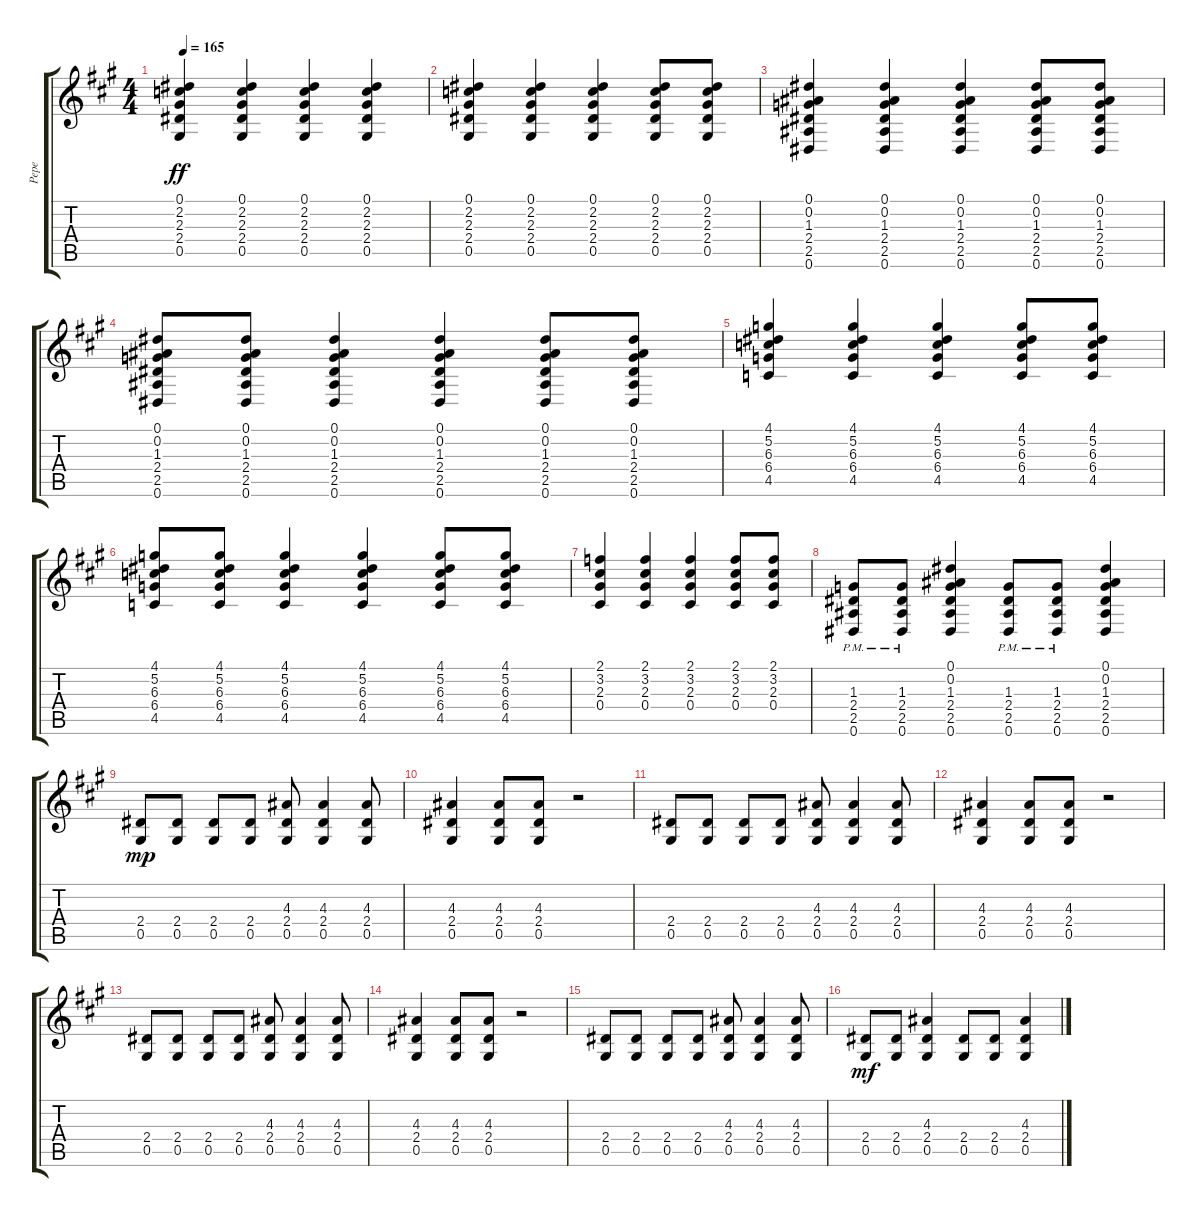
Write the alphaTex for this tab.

\track ("Pepe" "Pepe") {instrument acousticguitarsteel}
\staff {score tabs}
\tuning (Eb4 Bb3 Gb3 Db3 Ab2 Eb2) {hide}
\ts (4 4)
\tempo 165
\clef g2
\ks a
(0.1 2.2 2.3 2.4 0.5).4{dy ff} (0.1 2.2 2.3 2.4 0.5).4 (0.1 2.2 2.3 2.4 0.5).4 (0.1 2.2 2.3 2.4 0.5).4 |
(0.1 2.2 2.3 2.4 0.5).4 (0.1 2.2 2.3 2.4 0.5).4 (0.1 2.2 2.3 2.4 0.5).4 (0.1 2.2 2.3 2.4 0.5).8 (0.1 2.2 2.3 2.4 0.5).8 |
(0.1 0.2 1.3 2.4 2.5 0.6).4 (0.1 0.2 1.3 2.4 2.5 0.6).4 (0.1 0.2 1.3 2.4 2.5 0.6).4 (0.1 0.2 1.3 2.4 2.5 0.6).8 (0.1 0.2 1.3 2.4 2.5 0.6).8 |
(0.1 0.2 1.3 2.4 2.5 0.6).8 (0.1 0.2 1.3 2.4 2.5 0.6).8 (0.1 0.2 1.3 2.4 2.5 0.6).4 (0.1 0.2 1.3 2.4 2.5 0.6).4 (0.1 0.2 1.3 2.4 2.5 0.6).8 (0.1 0.2 1.3 2.4 2.5 0.6).8 |
(4.1 5.2 6.3 6.4 4.5).4 (4.1 5.2 6.3 6.4 4.5).4 (4.1 5.2 6.3 6.4 4.5).4 (4.1 5.2 6.3 6.4 4.5).8 (4.1 5.2 6.3 6.4 4.5).8 |
(4.1 5.2 6.3 6.4 4.5).8 (4.1 5.2 6.3 6.4 4.5).8 (4.1 5.2 6.3 6.4 4.5).4 (4.1 5.2 6.3 6.4 4.5).4 (4.1 5.2 6.3 6.4 4.5).8 (4.1 5.2 6.3 6.4 4.5).8 |
(2.1 3.2 2.3 0.4).4 (2.1 3.2 2.3 0.4).4 (2.1 3.2 2.3 0.4).4 (2.1 3.2 2.3 0.4).8 (2.1 3.2 2.3 0.4).8 |
(1.3{pm} 2.4{pm} 2.5{pm} 0.6{pm}).8 (1.3{pm} 2.4{pm} 2.5{pm} 0.6{pm}).8 (0.1 0.2 1.3 2.4 2.5 0.6).4 (1.3{pm} 2.4{pm} 2.5{pm} 0.6{pm}).8 (1.3{pm} 2.4{pm} 2.5{pm} 0.6{pm}).8 (0.1 0.2 1.3 2.4 2.5 0.6).4 |
(2.4 0.5).8{dy mp volume 13 instrument acousticguitarnylon} (2.4 0.5).8 (2.4 0.5).8 (2.4 0.5).8 (4.3 2.4 0.5).8 (4.3 2.4 0.5).4 (4.3 2.4 0.5).8 |
(4.3 2.4 0.5).4 (4.3 2.4 0.5).8 (4.3 2.4 0.5).8 r.2 |
(2.4 0.5).8 (2.4 0.5).8 (2.4 0.5).8 (2.4 0.5).8 (4.3 2.4 0.5).8 (4.3 2.4 0.5).4 (4.3 2.4 0.5).8 |
(4.3 2.4 0.5).4 (4.3 2.4 0.5).8 (4.3 2.4 0.5).8 r.2 |
(2.4 0.5).8 (2.4 0.5).8 (2.4 0.5).8 (2.4 0.5).8 (4.3 2.4 0.5).8 (4.3 2.4 0.5).4 (4.3 2.4 0.5).8 |
(4.3 2.4 0.5).4 (4.3 2.4 0.5).8 (4.3 2.4 0.5).8 r.2 |
(2.4 0.5).8 (2.4 0.5).8 (2.4 0.5).8 (2.4 0.5).8 (4.3 2.4 0.5).8 (4.3 2.4 0.5).4 (4.3 2.4 0.5).8 |
(2.4 0.5).8{dy mf} (2.4 0.5).8 (4.3 2.4 0.5).4 (2.4 0.5).8 (2.4 0.5).8 (4.3 2.4 0.5).4
